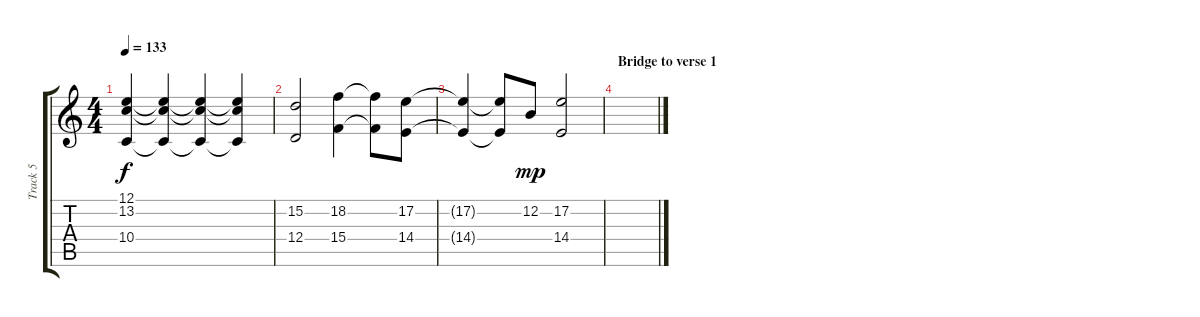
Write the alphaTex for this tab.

\track ("Track 5" "Track 5") {instrument acousticgrandpiano}
\staff {score tabs}
\tuning (E4 B3 G3 D3 A2 E2) {hide}
\ts (4 4)
\tempo 133
\clef g2
\ks c
(12.1{t} 13.2{t} 10.4{t}).4{dy f} (12.1{t} 13.2{t} 10.4{t}).4 (12.1{t} 13.2{t} 10.4{t}).4 (12.1{t} 13.2{t} 10.4{t}).4 |
(15.2 12.4).2 (18.2 15.4).4 (18.2{t} 15.4{t}).8 (17.2 14.4).8 |
(17.2{t} 14.4{t}).4 (17.2{t} 14.4{t}).8 12.2.8{dy mp} (17.2 14.4).2 |
\section ("" "Bridge to verse 1")
